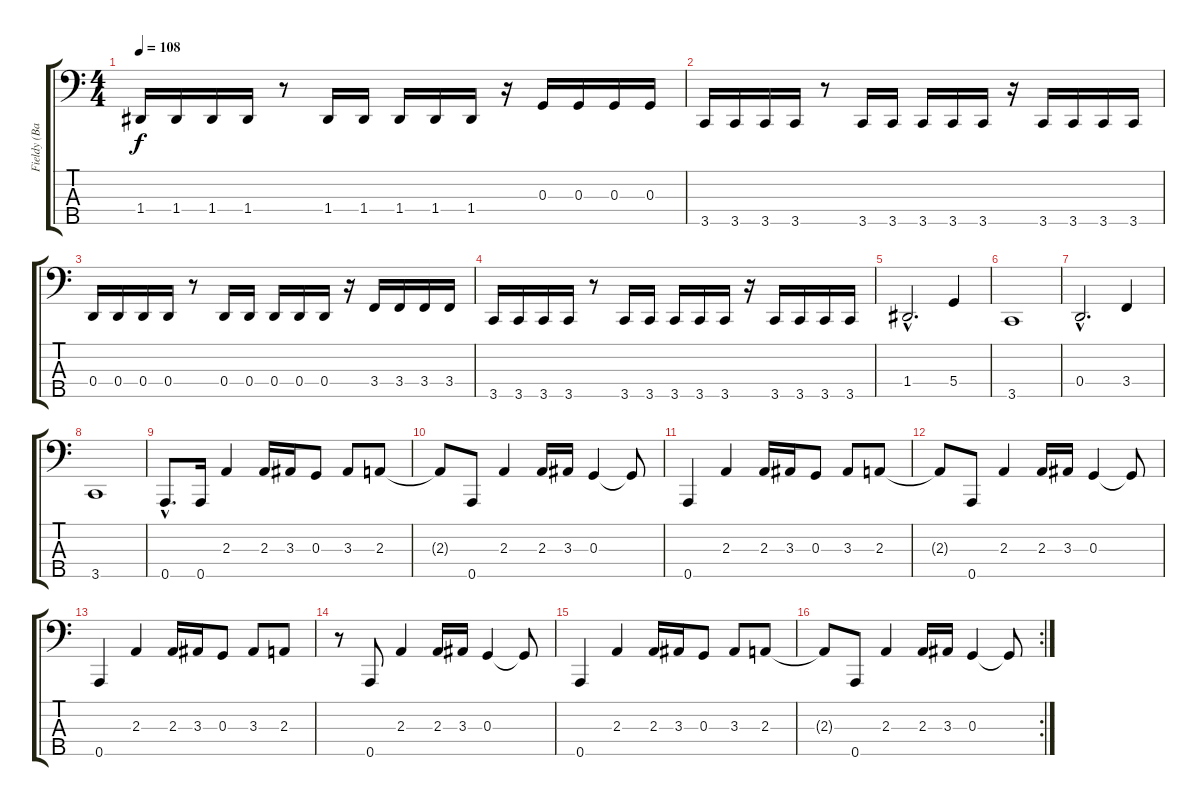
\track ("Fieldy (Basse)" "Fieldy (Ba") {instrument slapbass1}
\staff {score tabs}
\tuning (F2 C2 G1 D1 A0) {hide}
\ts (4 4)
\tempo 108
\clef f4
\ks c
1.4.16{dy f volume 16 instrument electricbassfinger} 1.4.16 1.4.16 1.4.16 r.8 1.4.16 1.4.16 1.4.16 1.4.16 1.4.16 r.16 0.3.16 0.3.16 0.3.16 0.3.16 |
3.5.16{volume 16 instrument electricbassfinger} 3.5.16 3.5.16 3.5.16 r.8 3.5.16 3.5.16 3.5.16 3.5.16 3.5.16 r.16 3.5.16 3.5.16 3.5.16 3.5.16 |
0.4.16{volume 16 instrument electricbassfinger} 0.4.16 0.4.16 0.4.16 r.8 0.4.16 0.4.16 0.4.16 0.4.16 0.4.16 r.16 3.4.16 3.4.16 3.4.16 3.4.16 |
3.5.16{volume 16 instrument electricbassfinger} 3.5.16 3.5.16 3.5.16 r.8 3.5.16 3.5.16 3.5.16 3.5.16 3.5.16 r.16 3.5.16 3.5.16 3.5.16 3.5.16 |
1.4{hac}.2{d instrument slapbass1} 5.4.4 |
3.5.1 |
0.4{hac}.2{d} 3.4.4 |
3.5.1 |
0.5{hac}.8{d} 0.5.16 2.3.4 2.3.16 3.3.16 0.3.8 3.3.8 2.3.8 |
2.3{t}.8 0.5.8 2.3.4 2.3.16 3.3.16 0.3.4 0.3{t}.8 |
0.5.4 2.3.4 2.3.16 3.3.16 0.3.8 3.3.8 2.3.8 |
2.3{t}.8 0.5.8 2.3.4 2.3.16 3.3.16 0.3.4 0.3{t}.8 |
0.5.4 2.3.4 2.3.16 3.3.16 0.3.8 3.3.8 2.3.8 |
r.8 0.5.8 2.3.4 2.3.16 3.3.16 0.3.4 0.3{t}.8 |
0.5.4 2.3.4 2.3.16 3.3.16 0.3.8 3.3.8 2.3.8 |
\rc 2
2.3{t}.8 0.5.8 2.3.4 2.3.16 3.3.16 0.3.4 0.3{t}.8
